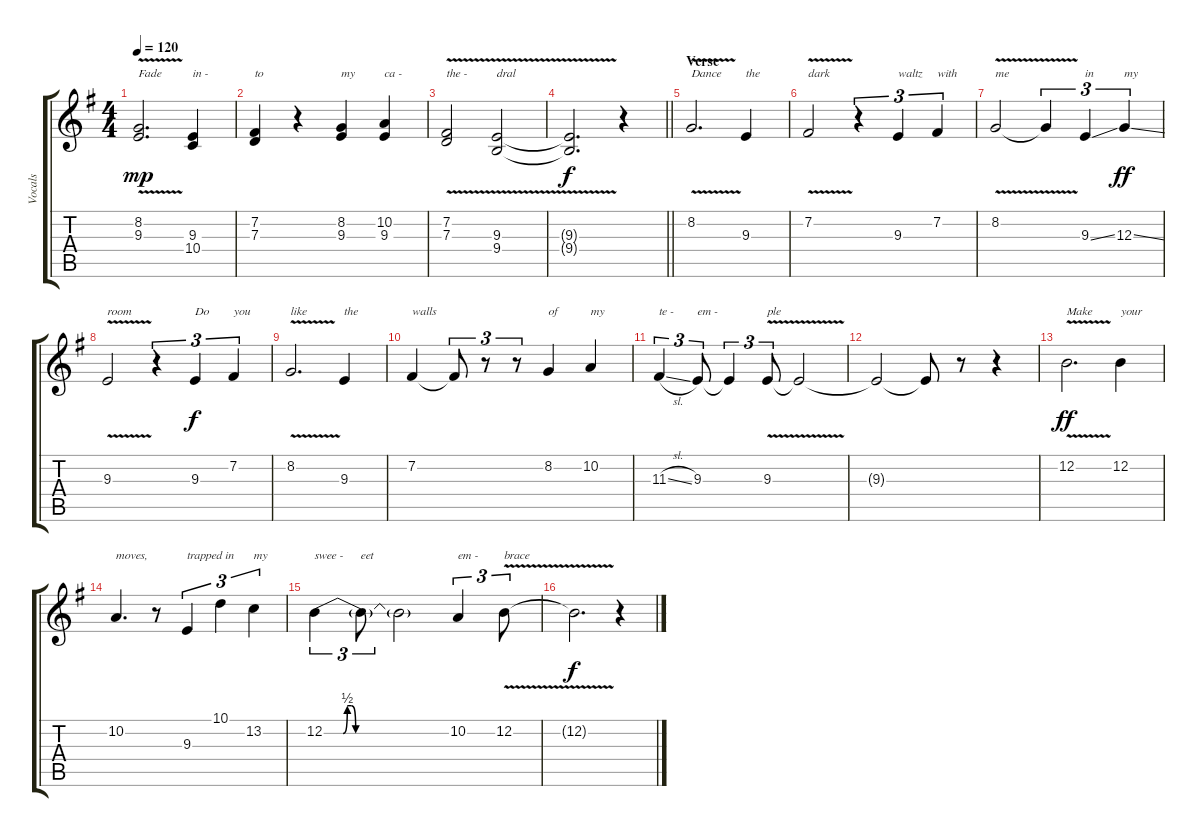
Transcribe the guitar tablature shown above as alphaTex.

\track ("Vocals" "Vocals") {instrument lead6voice}
\staff {score tabs}
\tuning (E4 B3 G3 D3 A2 E2) {hide}
\ts (4 4)
\tempo 120
\clef g2
\ks eminor
(8.2{v} 9.3).2{d txt "Fade" dy mp} (9.3 10.4).4{txt "in -"} |
(7.2 7.3).4{txt "to"} r.4 (8.2 9.3).4{txt "my"} (10.2 9.3).4{txt "ca -"} |
(7.2{v} 7.3).2{txt "the -"} (9.3{v} 9.4).2{txt "dral"} |
\barLineRight lightlight
(9.3{t} 9.4{t}).2{d dy f} r.4 |
\section ("" "Verse")
8.2{v}.2{d txt "Dance"} 9.3.4{txt "the"} |
7.2{v}.2{txt "dark"} r.4{tu (3 2)} 9.3.4{tu (3 2) txt "waltz"} 7.2.4{tu (3 2) txt "with"} |
8.2{v}.2{txt "me"} 8.2{t}.4{tu (3 2)} 9.3{ss}.4{tu (3 2) txt "in"} 12.3{ss}.4{tu (3 2) txt "my" dy ff} |
9.3{v}.2{txt "room"} r.4{tu (3 2)} 9.3.4{tu (3 2) txt "Do" dy f} 7.2.4{tu (3 2) txt "you"} |
8.2{v}.2{d txt "like"} 9.3.4{txt "the"} |
7.2.4{txt "walls"} 7.2{t}.8{tu (3 2)} r.8{tu (3 2)} r.8{tu (3 2)} 8.2.4{txt "of"} 10.2.4{txt "my"} |
11.3{sl}.4{tu (3 2) txt "te -"} 9.3.8{tu (3 2) txt "em -"} 9.3{t}.4{tu (3 2)} 9.3{v}.8{tu (3 2) txt "ple"} 9.3{t}.2 |
9.3{t}.2 9.3{t}.8 r.8 r.4 |
12.2{v}.2{d txt "Make" dy ff} 12.2.4{txt "your"} |
10.2.4{d txt "moves,"} r.8 9.3.4{tu (3 2) txt "trapped in"} 10.1.4{tu (3 2)} 13.2.4{tu (3 2) txt "my"} |
12.2{be (custom 0 0 9 0 11 2 13 2 15 0 25 0 60 0)}.4{tu (3 2) txt "swee -"} 12.2{t}.8{tu (3 2) txt "eet"} 12.2{t}.2 10.2.4{tu (3 2) txt "em -"} 12.2{v}.8{tu (3 2) txt "brace"} |
12.2{t}.2{d dy f} r.4
